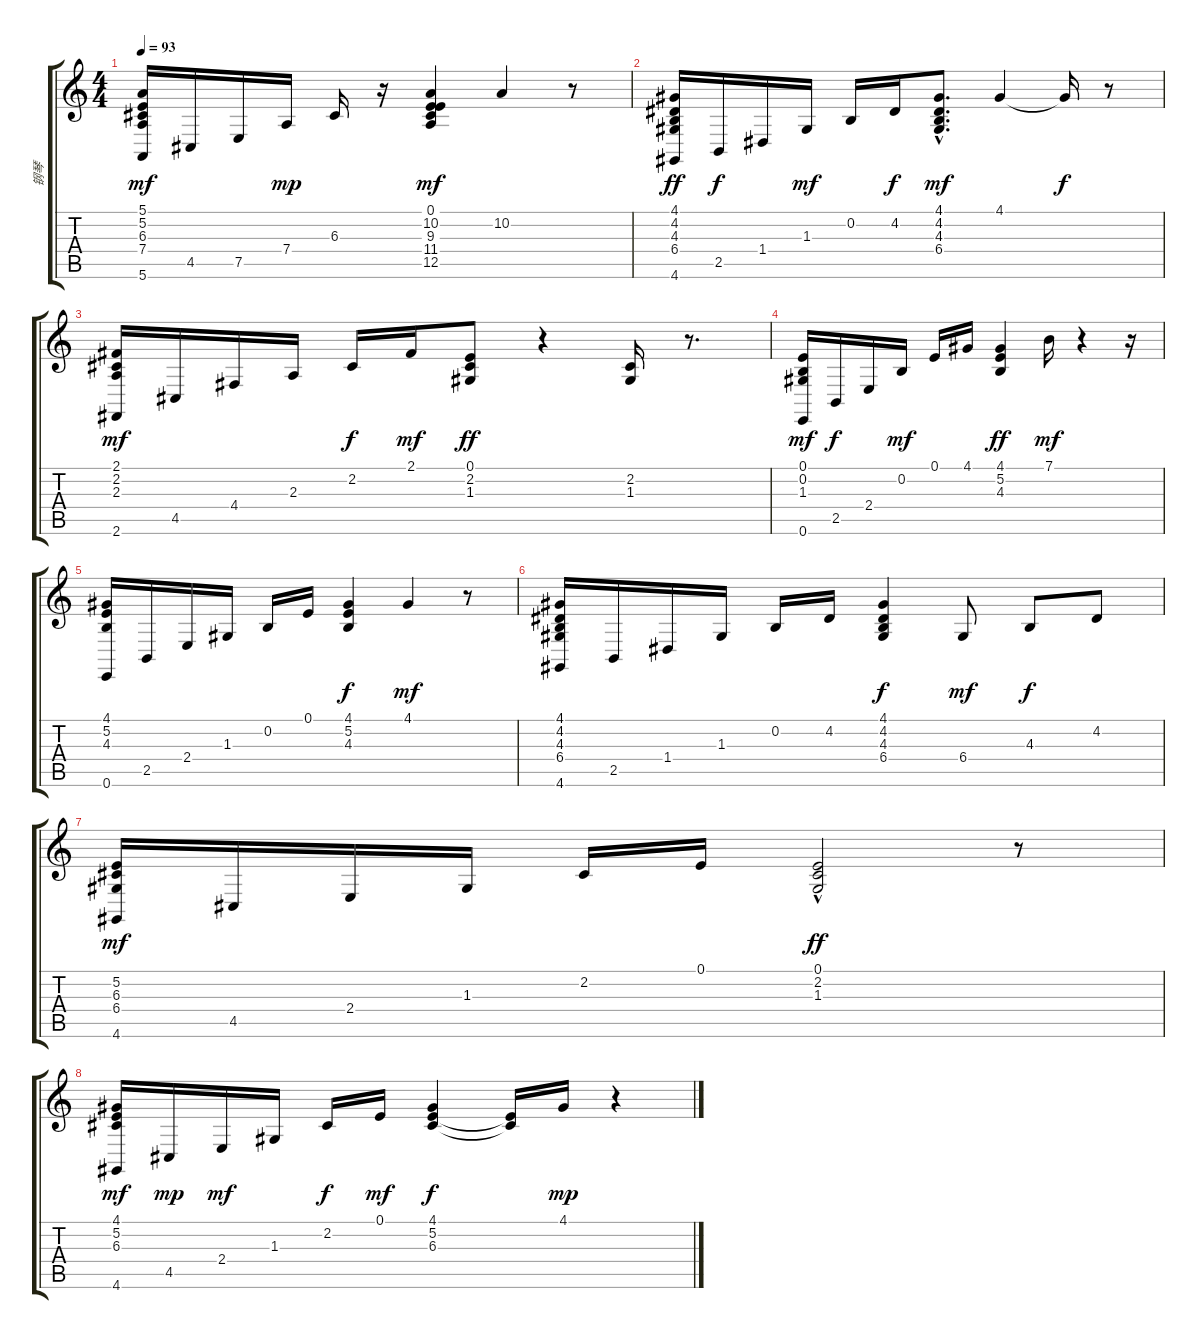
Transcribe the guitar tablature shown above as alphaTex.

\track ("钢琴" "钢琴") {instrument electricgrandpiano}
\staff {score tabs}
\tuning (E4 B3 G3 D3 A2 E2) {hide}
\ts (4 4)
\tempo 93
\clef g2
\ks c
(5.1 5.2 6.3 7.4 5.6).16{dy mf} 4.5.16 7.5.16 7.4.16{dy mp} 6.3.16 r.16 (0.1 10.2 9.3 11.4 12.5).4{dy mf} 10.2.4 r.8 |
(4.1 4.2 4.3 6.4 4.6).16{dy ff} 2.5.16{dy f} 1.4.16 1.3.16{dy mf} 0.2.16 4.2.16{dy f} (4.1{hac} 4.2 4.3 6.4).8{d dy mf} 4.1.4 4.1{t}.16{dy f} r.8 |
(2.1 2.2 2.3 2.6).16{dy mf} 4.5.16 4.4.16 2.3.16 2.2.16{dy f} 2.1.16{dy mf} (0.1 2.2 1.3).8{dy ff} r.4 (2.2 1.3).16 r.8{d} |
(0.1 0.2 1.3 0.6).16{dy mf} 2.5.16{dy f} 2.4.16 0.2.16{dy mf} 0.1.16 4.1.16 (4.1 5.2 4.3).4{dy ff} 7.1.16{dy mf} r.4 r.16 |
(4.1 5.2 4.3 0.6).16 2.5.16 2.4.16 1.3.16 0.2.16 0.1.16 (4.1 5.2 4.3).4{dy f} 4.1.4{dy mf} r.8 |
(4.1 4.2 4.3 6.4 4.6).16 2.5.16 1.4.16 1.3.16 0.2.16 4.2.16 (4.1 4.2 4.3 6.4).4{dy f} 6.4.8{dy mf} 4.3.8{dy f} 4.2.8 |
(5.2 6.3 6.4 4.6).16{dy mf} 4.5.16 2.4.16 1.3.16 2.2.16 0.1.16 (0.1 2.2{hac} 1.3{hac}).2{dy ff} r.8 |
(4.1 5.2 6.3 4.6).16{dy mf} 4.5.16{dy mp} 2.4.16{dy mf} 1.3.16 2.2.16{dy f} 0.1.16{dy mf} (4.1 5.2 6.3).4{dy f} (5.2{t} 6.3{t}).16 4.1.16{dy mp} r.4
